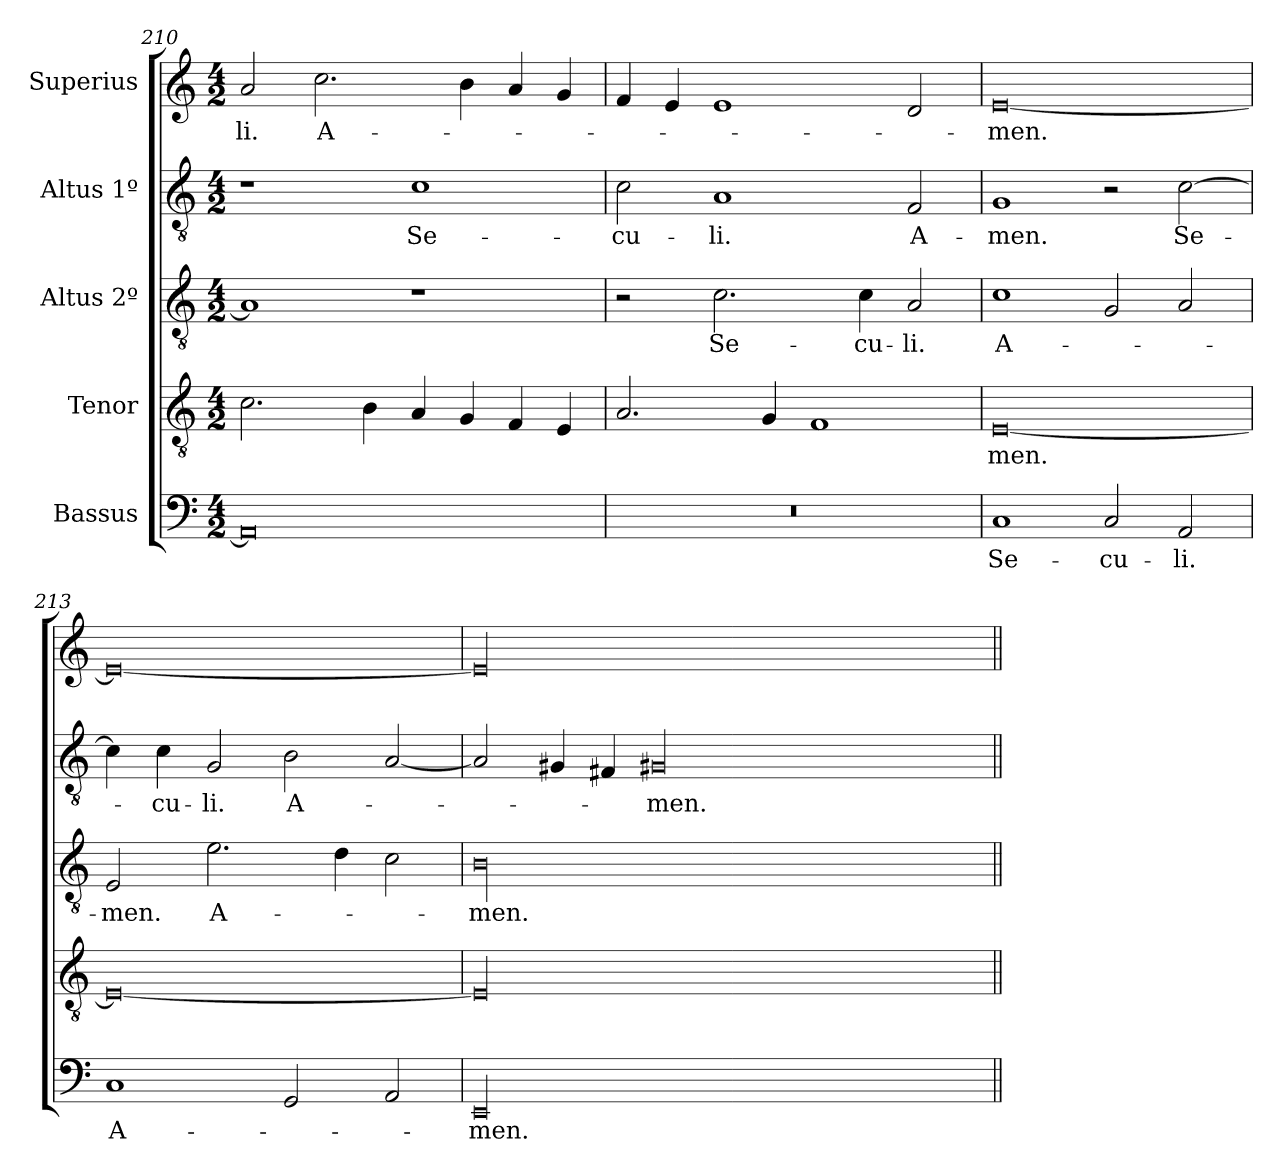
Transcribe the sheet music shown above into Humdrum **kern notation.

**kern	**text	**kern	**text	**kern	**text	**kern	**text	**kern	**text
*part5	*part5	*part4	*part4	*part3	*part3	*part2	*part2	*part1	*part1
*staff5	*staff5	*staff4	*staff4	*staff3	*staff3	*staff2	*staff2	*staff1	*staff1
*I"Bassus	*	*I"Tenor	*	*I"Altus 2º	*	*I"Altus 1º	*	*I"Superius	*
*clefF4	*	*clefGv2	*	*clefGv2	*	*clefGv2	*	*clefG2	*
*k[]	*	*k[]	*	*k[]	*	*k[]	*	*k[]	*
*M4/2	*	*M4/2	*	*M4/2	*	*M4/2	*	*M4/2	*
=210	=210	=210	=210	=210	=210	=210	=210	=210	=210
0AA/]	.	2.c\	.	1A/]	.	1r	.	2a/	-li.
.	.	.	.	.	.	.	.	2.cc\	A-
.	.	4B\	.	.	.	.	.	.	.
.	.	4A/	.	1r	.	1c\	Se-	.	.
.	.	4G/	.	.	.	.	.	4b\	.
.	.	4F/	.	.	.	.	.	4a/	.
.	.	4E/	.	.	.	.	.	4g/	.
=211	=211	=211	=211	=211	=211	=211	=211	=211	=211
0r	.	2.A/	.	2r	.	2c\	-cu-	4f/	.
.	.	.	.	.	.	.	.	4e/	.
.	.	.	.	2.c\	Se-	1A/	-li.	1e/	.
.	.	4G/	.	.	.	.	.	.	.
.	.	1F/	.	.	.	.	.	.	.
.	.	.	.	4c\	-cu-	.	.	.	.
.	.	.	.	2A/	-li.	2F/	A-	2d/	.
=212	=212	=212	=212	=212	=212	=212	=212	=212	=212
1C/	Se-	[0E/	-men.	1c\	A-	1G/	-men.	[0e/	-men.
2C/	-cu-	.	.	2G/	.	2r	.	.	.
2AA/	-li.	.	.	2A/	.	[2c\	Se-	.	.
=213	=213	=213	=213	=213	=213	=213	=213	=213	=213
1C/	A-	0E/_	.	2E/	-men.	4c\]	.	0e/_	.
.	.	.	.	.	.	4c\	-cu-	.	.
.	.	.	.	2.e\	A-	2G/	-li.	.	.
2GG/	.	.	.	.	.	2B\	A-	.	.
.	.	.	.	4d\	.	.	.	.	.
2AA/	.	.	.	2c\	.	[2A/	.	.	.
=214	=214	=214	=214	=214	=214	=214	=214	=214	=214
00EE/	-men.	00E/]	.	00B\	-men.	2A/]	.	00e/]	.
.	.	.	.	.	.	4G#X/	.	.	.
.	.	.	.	.	.	4F#X/	.	.	.
.	.	.	.	.	.	00G#X/	-men.	.	.
1ryy	.	1ryy	.	1ryy	.	.	.	1ryy	.
=||	=||	=||	=||	=||	=||	=||	=||	=||	=||
*-	*-	*-	*-	*-	*-	*-	*-	*-	*-
